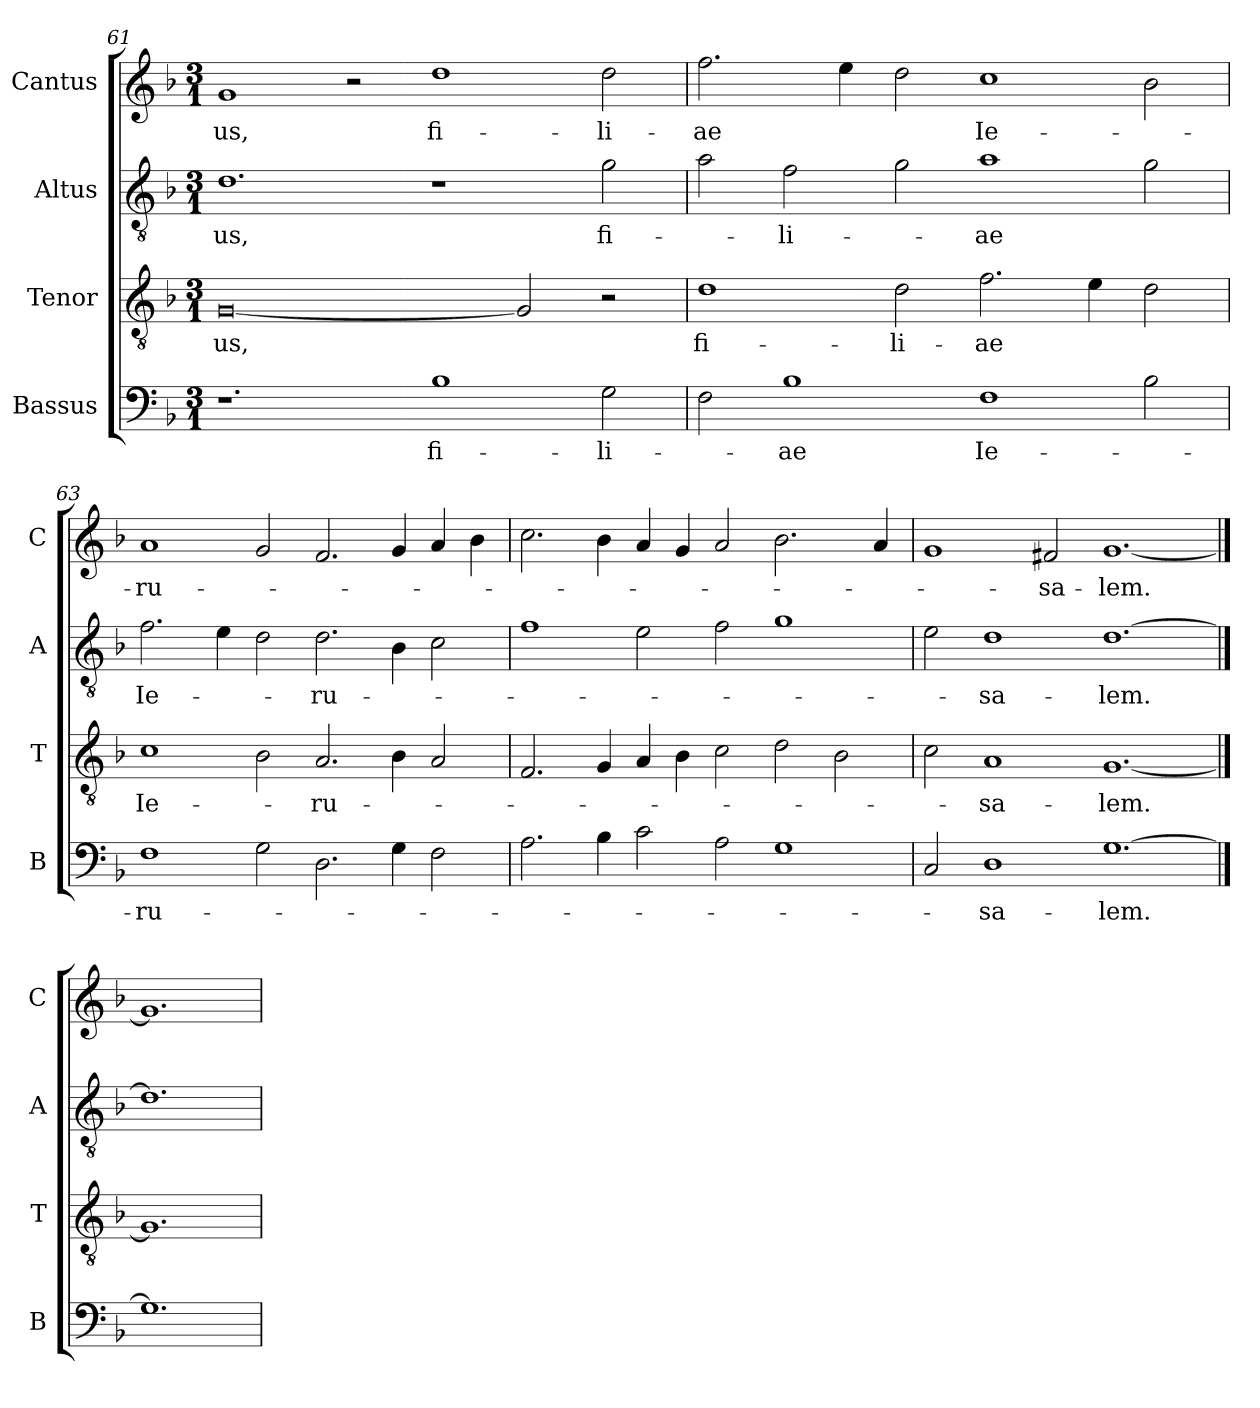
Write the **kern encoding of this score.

**kern	**text	**kern	**text	**kern	**text	**kern	**text
*part4	*part4	*part3	*part3	*part2	*part2	*part1	*part1
*staff4	*staff4	*staff3	*staff3	*staff2	*staff2	*staff1	*staff1
*I"Bassus	*	*I"Tenor	*	*I"Altus	*	*I"Cantus	*
*I'B	*	*I'T	*	*I'A	*	*I'C	*
*clefF4	*	*clefGv2	*	*clefGv2	*	*clefG2	*
*k[b-]	*	*k[b-]	*	*k[b-]	*	*k[b-]	*
*M3/1	*	*M3/1	*	*M3/1	*	*M3/1	*
=61	=61	=61	=61	=61	=61	=61	=61
1.r	.	[0G	-us,	1.d	-us,	1g	-us,
.	.	.	.	.	.	2r	.
1B-	fi-	.	.	1r	.	1dd	fi-
.	.	2G]	.	.	.	.	.
2G	-li-	2r	.	2g	fi-	2dd	-li-
!!LO:LB:g=z
=62	=62	=62	=62	=62	=62	=62	=62
2F	.	1d	fi-	2a	.	2.ff	-ae
1B-	-ae	.	.	2f	-li-	.	.
.	.	.	.	.	.	4ee	.
.	.	2d	-li-	2g	.	2dd	.
1F	Ie-	2.f	-ae	1a	-ae	1cc	Ie-
.	.	4e	.	.	.	.	.
2B-	.	2d	.	2g	.	2b-	.
=63	=63	=63	=63	=63	=63	=63	=63
1F	-ru-	1c	Ie-	2.f	Ie-	1a	-ru-
.	.	.	.	4e	.	.	.
2G	.	2B-	.	2d	.	2g	.
2.D	.	2.A	-ru-	2.d	-ru-	2.f	.
4G	.	4B-	.	4B-	.	4g	.
2F	.	2A	.	2c	.	4a	.
.	.	.	.	.	.	4b-	.
!!LO:LB:g=z
=64	=64	=64	=64	=64	=64	=64	=64
2.A	.	2.F	.	1f	.	2.cc	.
4B-	.	4G	.	.	.	4b-	.
2c	.	4A	.	2e	.	4a	.
.	.	4B-	.	.	.	4g	.
2A	.	2c	.	2f	.	2a	.
1G	.	2d	.	1g	.	2.b-	.
.	.	2B-	.	.	.	.	.
.	.	.	.	.	.	4a	.
=65	=65	=65	=65	=65	=65	=65	=65
2C	.	2c	.	2e	.	1g	.
1D	-sa-	1A	-sa-	1d	-sa-	.	.
.	.	.	.	.	.	2f#X	-sa-
[1.G	-lem.	[1.G	-lem.	[1.d	-lem.	[1.g	-lem.
==66	==66	==66	==66	==66	==66	==66	==66
1.G]	.	1.G]	.	1.d]	.	1.g]	.
=	=	=	=	=	=	=	=
*-	*-	*-	*-	*-	*-	*-	*-
